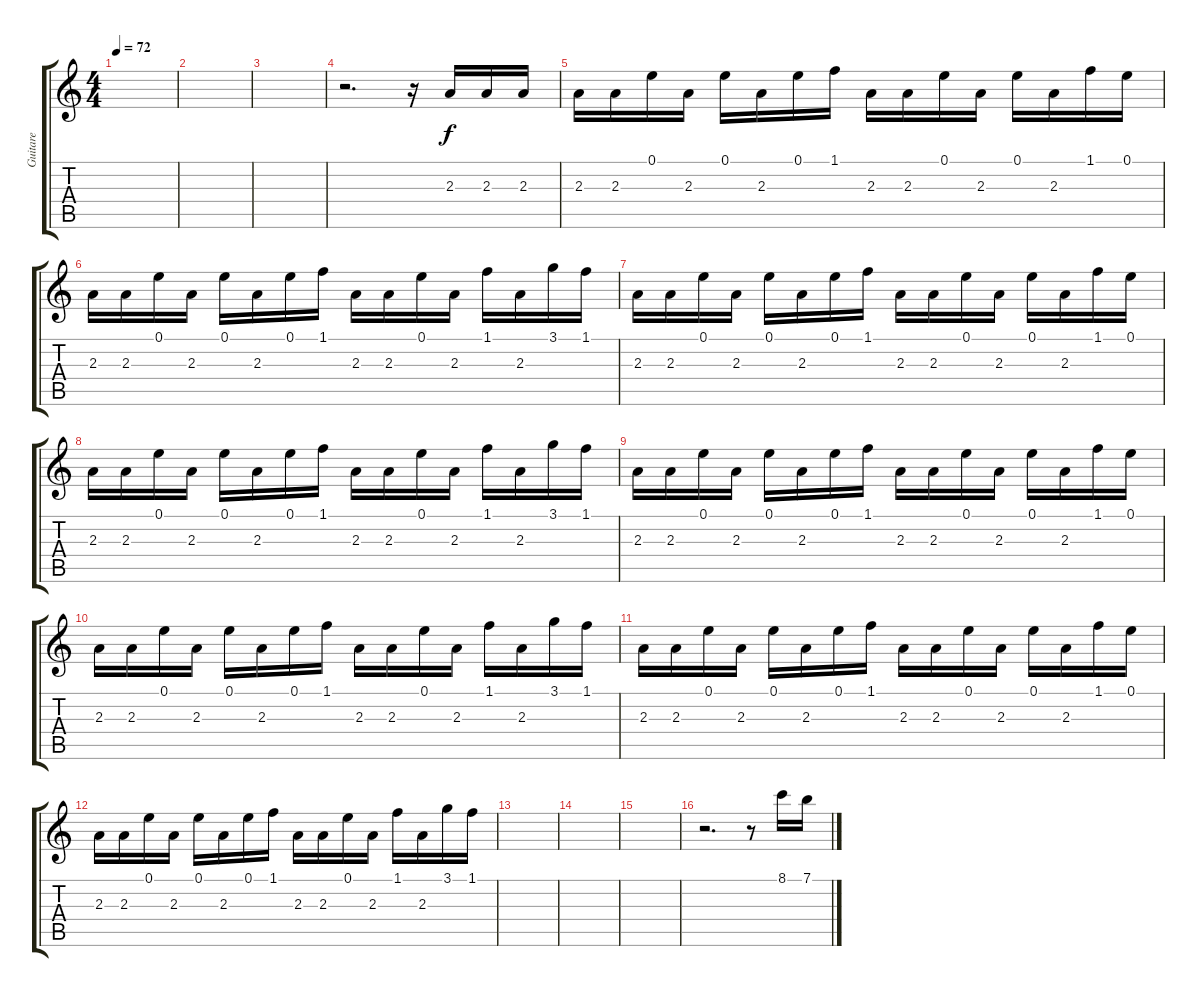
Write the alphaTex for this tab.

\track ("Guitare" "Guitare") {instrument electricguitarclean}
\staff {score tabs}
\tuning (E4 B3 G3 D3 A2 E2) {hide}
\ts (4 4)
\tempo 72
\clef g2
\ks c
|
|
|
r.2{d} r.16 2.3.16 2.3.16 2.3.16 |
2.3.16 2.3.16 0.1.16 2.3.16 0.1.16 2.3.16 0.1.16 1.1.16 2.3.16 2.3.16 0.1.16 2.3.16 0.1.16 2.3.16 1.1.16 0.1.16 |
2.3.16 2.3.16 0.1.16 2.3.16 0.1.16 2.3.16 0.1.16 1.1.16 2.3.16 2.3.16 0.1.16 2.3.16 1.1.16 2.3.16 3.1.16 1.1.16 |
2.3.16 2.3.16 0.1.16 2.3.16 0.1.16 2.3.16 0.1.16 1.1.16 2.3.16 2.3.16 0.1.16 2.3.16 0.1.16 2.3.16 1.1.16 0.1.16 |
2.3.16 2.3.16 0.1.16 2.3.16 0.1.16 2.3.16 0.1.16 1.1.16 2.3.16 2.3.16 0.1.16 2.3.16 1.1.16 2.3.16 3.1.16 1.1.16 |
2.3.16 2.3.16 0.1.16 2.3.16 0.1.16 2.3.16 0.1.16 1.1.16 2.3.16 2.3.16 0.1.16 2.3.16 0.1.16 2.3.16 1.1.16 0.1.16 |
2.3.16 2.3.16 0.1.16 2.3.16 0.1.16 2.3.16 0.1.16 1.1.16 2.3.16 2.3.16 0.1.16 2.3.16 1.1.16 2.3.16 3.1.16 1.1.16 |
2.3.16 2.3.16 0.1.16 2.3.16 0.1.16 2.3.16 0.1.16 1.1.16 2.3.16 2.3.16 0.1.16 2.3.16 0.1.16 2.3.16 1.1.16 0.1.16 |
2.3.16 2.3.16 0.1.16 2.3.16 0.1.16 2.3.16 0.1.16 1.1.16 2.3.16 2.3.16 0.1.16 2.3.16 1.1.16 2.3.16 3.1.16 1.1.16 |
|
|
|
r.2{d} r.8 8.1.16 7.1.16
